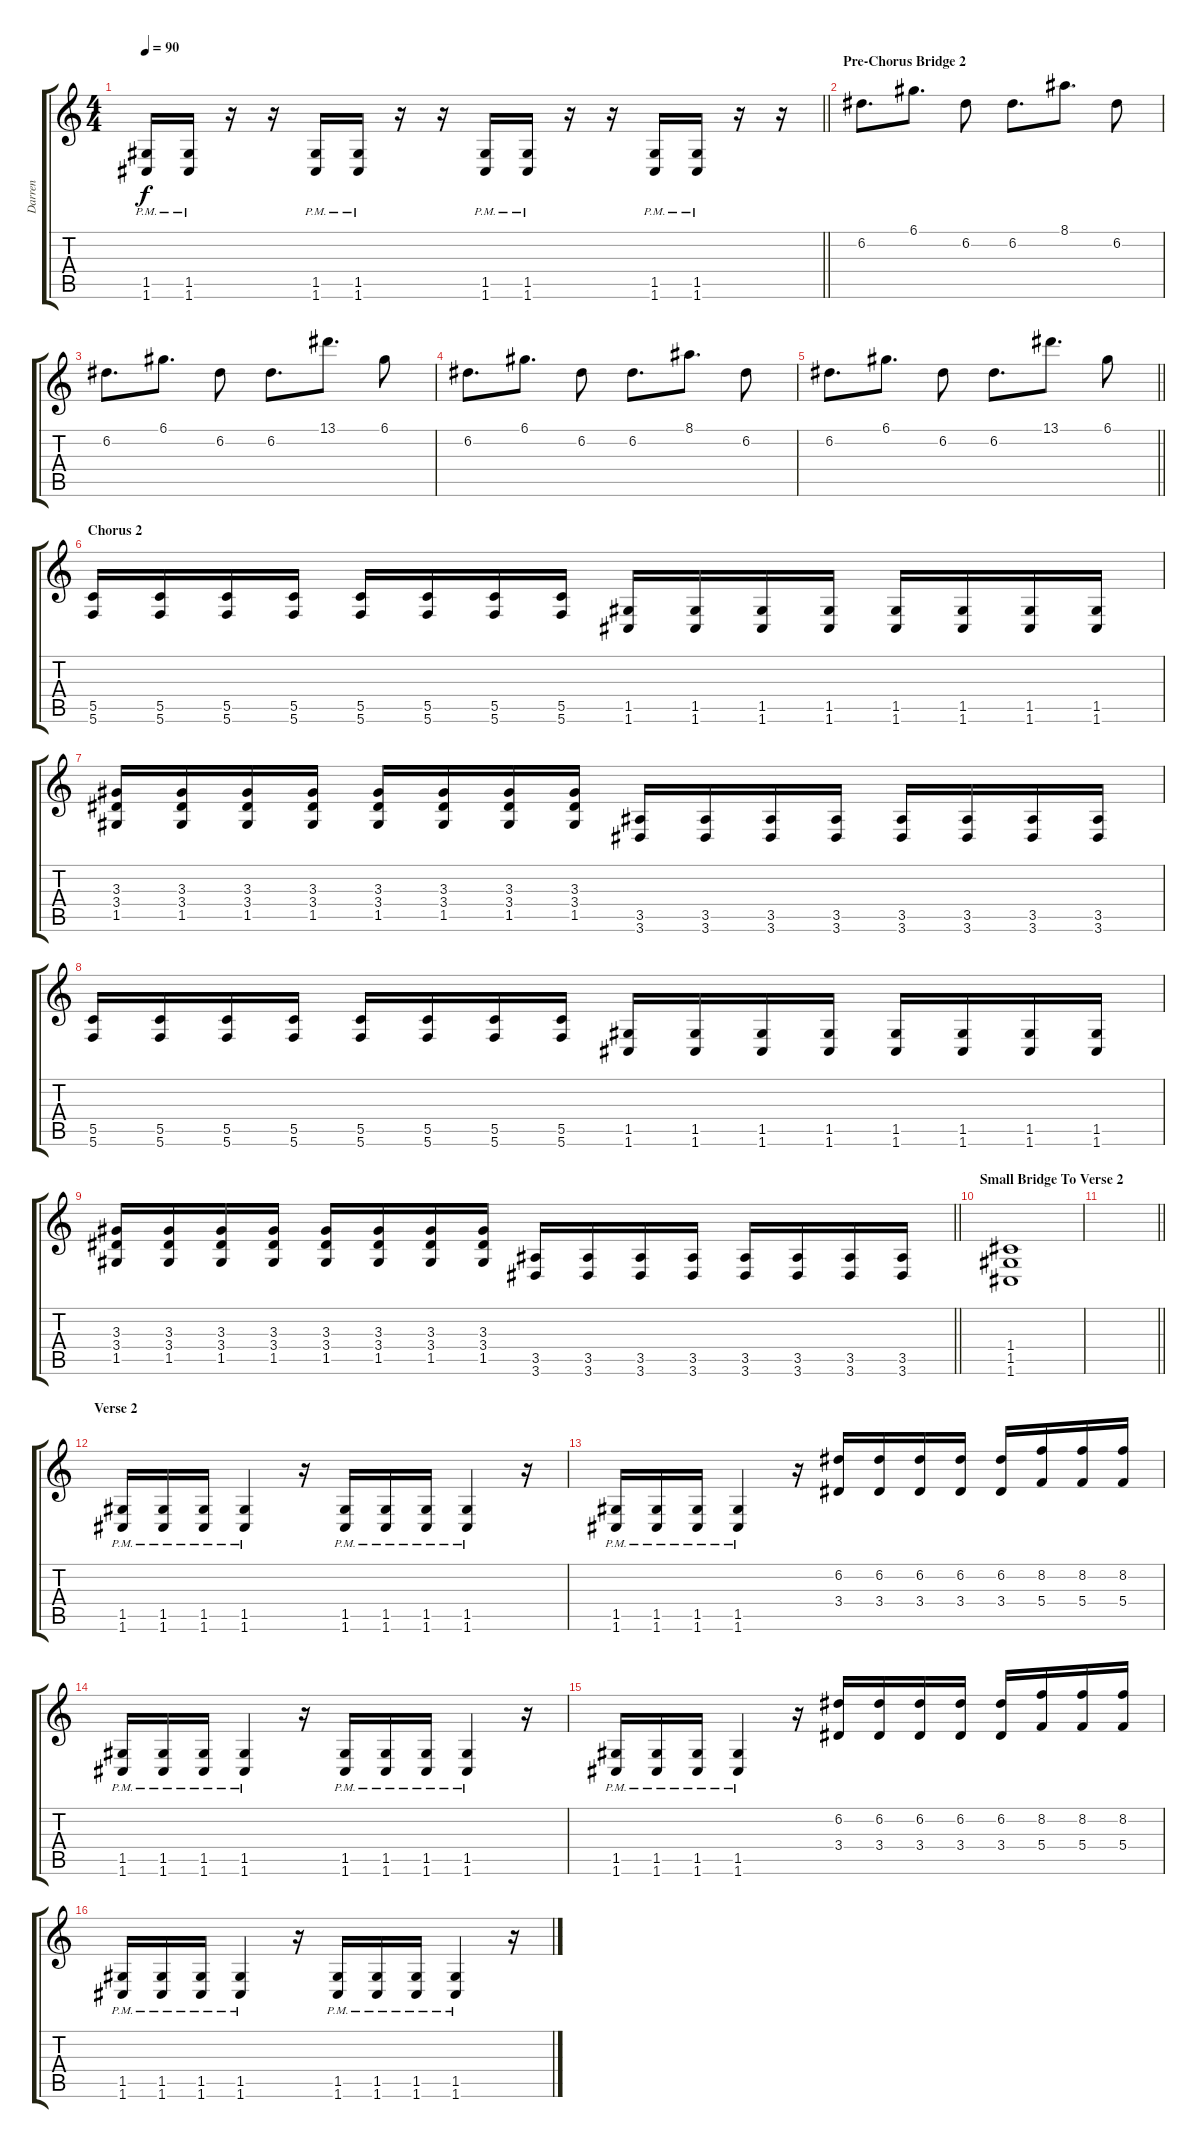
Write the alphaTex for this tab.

\track ("Darren" "Darren") {instrument overdrivenguitar}
\staff {score tabs}
\tuning (D4 A3 F3 C3 G2 C2) {hide}
\ts (4 4)
\tempo 90
\clef g2
\barLineRight lightlight
\ks c
(1.5{pm} 1.6{pm}).16{dy f} (1.5{pm} 1.6{pm}).16 r.16 r.16 (1.5{pm} 1.6{pm}).16 (1.5{pm} 1.6{pm}).16 r.16 r.16 (1.5{pm} 1.6{pm}).16 (1.5{pm} 1.6{pm}).16 r.16 r.16 (1.5{pm} 1.6{pm}).16 (1.5{pm} 1.6{pm}).16 r.16 r.16 |
\section ("" "Pre-Chorus Bridge 2")
6.2.8{d volume 13 instrument overdrivenguitar} 6.1.8{d} 6.2.8 6.2.8{d} 8.1.8{d} 6.2.8 |
6.2.8{d} 6.1.8{d} 6.2.8 6.2.8{d} 13.1.8{d} 6.1.8 |
6.2.8{d volume 13 instrument overdrivenguitar} 6.1.8{d} 6.2.8 6.2.8{d} 8.1.8{d} 6.2.8 |
\barLineRight lightlight
6.2.8{d} 6.1.8{d} 6.2.8 6.2.8{d} 13.1.8{d} 6.1.8 |
\section ("" "Chorus 2")
(5.5 5.6).16 (5.5 5.6).16 (5.5 5.6).16 (5.5 5.6).16 (5.5 5.6).16 (5.5 5.6).16 (5.5 5.6).16 (5.5 5.6).16 (1.5 1.6).16 (1.5 1.6).16 (1.5 1.6).16 (1.5 1.6).16 (1.5 1.6).16 (1.5 1.6).16 (1.5 1.6).16 (1.5 1.6).16 |
(3.3 3.4 1.5).16 (3.3 3.4 1.5).16 (3.3 3.4 1.5).16 (3.3 3.4 1.5).16 (3.3 3.4 1.5).16 (3.3 3.4 1.5).16 (3.3 3.4 1.5).16 (3.3 3.4 1.5).16 (3.5 3.6).16 (3.5 3.6).16 (3.5 3.6).16 (3.5 3.6).16 (3.5 3.6).16 (3.5 3.6).16 (3.5 3.6).16 (3.5 3.6).16 |
(5.5 5.6).16 (5.5 5.6).16 (5.5 5.6).16 (5.5 5.6).16 (5.5 5.6).16 (5.5 5.6).16 (5.5 5.6).16 (5.5 5.6).16 (1.5 1.6).16 (1.5 1.6).16 (1.5 1.6).16 (1.5 1.6).16 (1.5 1.6).16 (1.5 1.6).16 (1.5 1.6).16 (1.5 1.6).16 |
\barLineRight lightlight
(3.3 3.4 1.5).16 (3.3 3.4 1.5).16 (3.3 3.4 1.5).16 (3.3 3.4 1.5).16 (3.3 3.4 1.5).16 (3.3 3.4 1.5).16 (3.3 3.4 1.5).16 (3.3 3.4 1.5).16 (3.5 3.6).16 (3.5 3.6).16 (3.5 3.6).16 (3.5 3.6).16 (3.5 3.6).16 (3.5 3.6).16 (3.5 3.6).16 (3.5 3.6).16 |
\section ("" "Small Bridge To Verse 2")
(1.4 1.5 1.6).1 |
\barLineRight lightlight
|
\section ("" "Verse 2")
(1.5{pm} 1.6{pm}).16 (1.5{pm} 1.6{pm}).16 (1.5{pm} 1.6{pm}).16 (1.5{pm} 1.6{pm}).4 r.16 (1.5{pm} 1.6{pm}).16 (1.5{pm} 1.6{pm}).16 (1.5{pm} 1.6{pm}).16 (1.5{pm} 1.6{pm}).4 r.16 |
(1.5{pm} 1.6{pm}).16 (1.5{pm} 1.6{pm}).16 (1.5{pm} 1.6{pm}).16 (1.5{pm} 1.6{pm}).4 r.16 (6.2 3.4).16 (6.2 3.4).16 (6.2 3.4).16 (6.2 3.4).16 (6.2 3.4).16 (8.2 5.4).16 (8.2 5.4).16 (8.2 5.4).16 |
(1.5{pm} 1.6{pm}).16 (1.5{pm} 1.6{pm}).16 (1.5{pm} 1.6{pm}).16 (1.5{pm} 1.6{pm}).4 r.16 (1.5{pm} 1.6{pm}).16 (1.5{pm} 1.6{pm}).16 (1.5{pm} 1.6{pm}).16 (1.5{pm} 1.6{pm}).4 r.16 |
(1.5{pm} 1.6{pm}).16 (1.5{pm} 1.6{pm}).16 (1.5{pm} 1.6{pm}).16 (1.5{pm} 1.6{pm}).4 r.16 (6.2 3.4).16 (6.2 3.4).16 (6.2 3.4).16 (6.2 3.4).16 (6.2 3.4).16 (8.2 5.4).16 (8.2 5.4).16 (8.2 5.4).16 |
(1.5{pm} 1.6{pm}).16 (1.5{pm} 1.6{pm}).16 (1.5{pm} 1.6{pm}).16 (1.5{pm} 1.6{pm}).4 r.16 (1.5{pm} 1.6{pm}).16 (1.5{pm} 1.6{pm}).16 (1.5{pm} 1.6{pm}).16 (1.5{pm} 1.6{pm}).4 r.16
